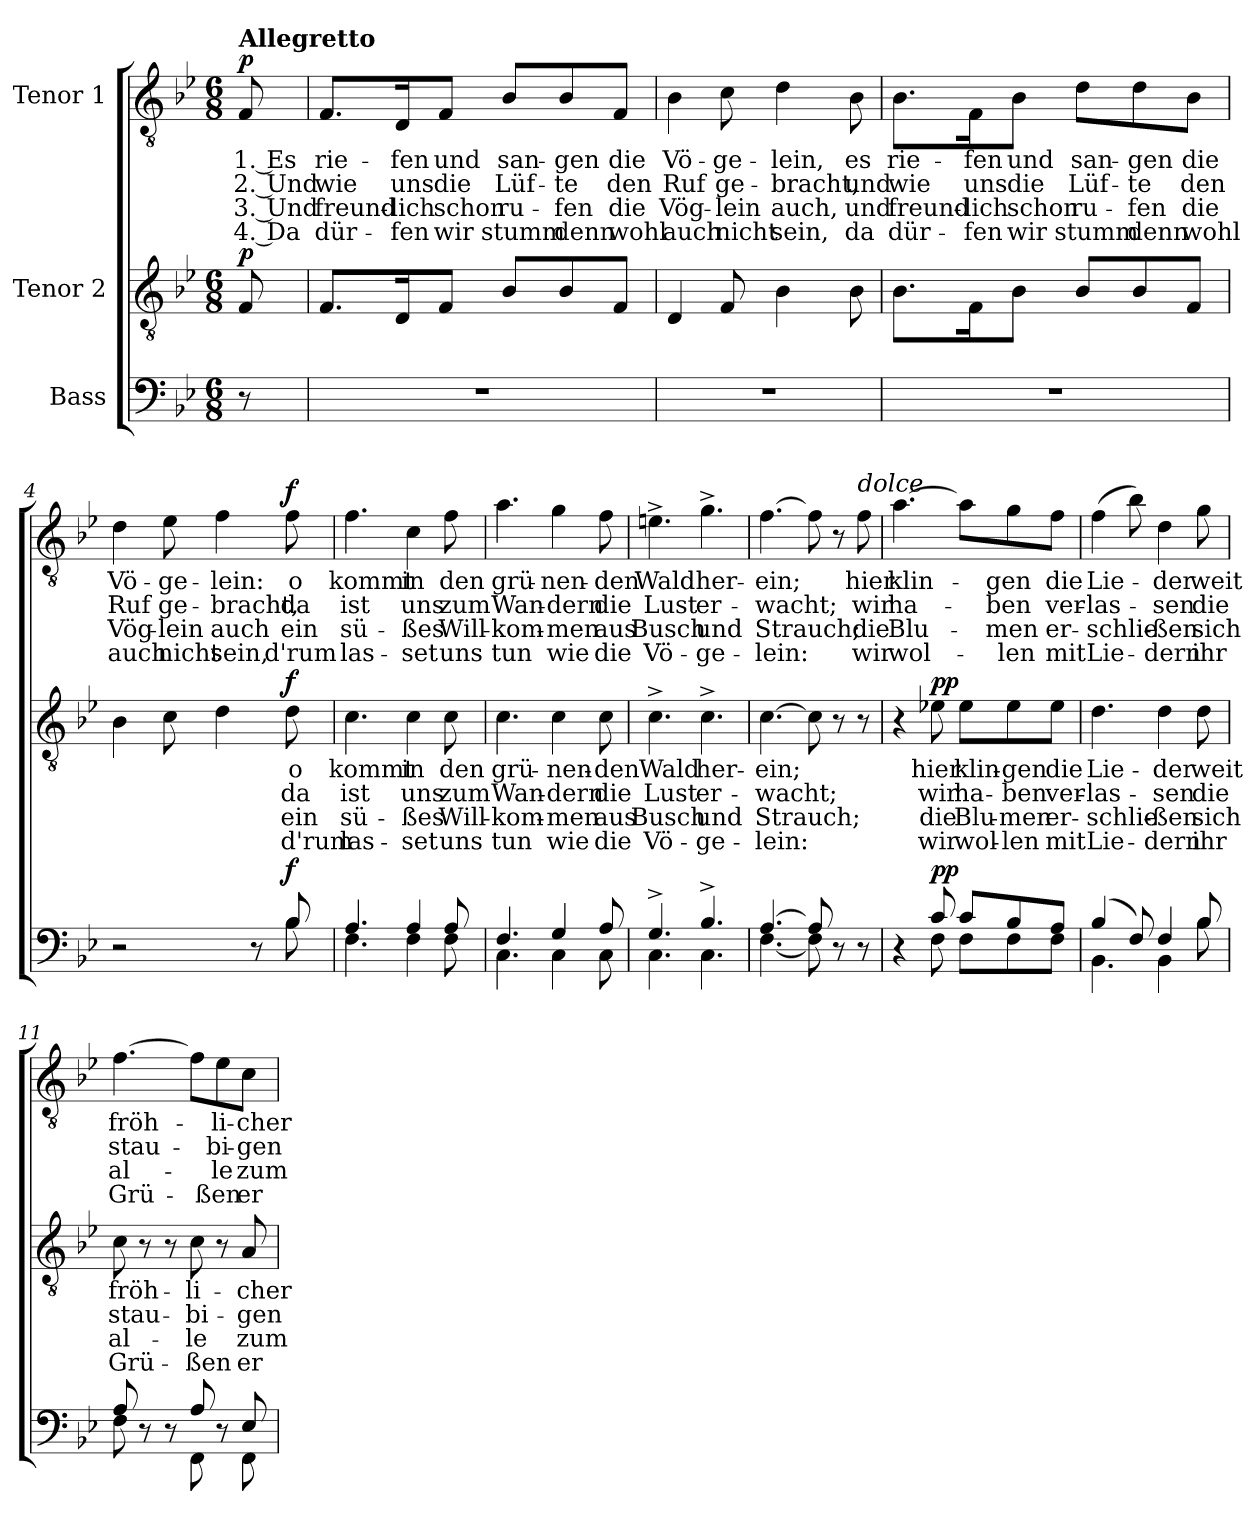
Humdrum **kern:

**kern	**dynam	**kern	**text	**text	**text	**text	**dynam	**kern	**text	**text	**text	**text	**dynam
*part3	*part3	*part2	*part2	*part2	*part2	*part2	*part2	*part1	*part1	*part1	*part1	*part1	*part1
*staff3	*staff3	*staff2	*staff2	*staff2	*staff2	*staff2	*staff2	*staff1	*staff1	*staff1	*staff1	*staff1	*staff1
*I"Bass	*	*I"Tenor 2	*	*	*	*	*	*I"Tenor 1	*	*	*	*	*
*clefF4	*	*clefGv2	*	*	*	*	*	*clefGv2	*	*	*	*	*
*k[b-e-]	*	*k[b-e-]	*	*	*	*	*	*k[b-e-]	*	*	*	*	*
*M6/8	*	*M6/8	*	*	*	*	*	*M6/8	*	*	*	*	*
=	=	=	=	=	=	=	=	=	=	=	=	=	=
!	!	!	!	!	!	!	!	!LO:TX:a:B:t=Allegretto	!	!	!	!	!
!	!	!	!	!	!	!	!LO:DY:a	!	!LO:LY:b	!LO:LY:b	!LO:LY:b	!LO:LY:b	!LO:DY:a
8r	.	8F/	.	.	.	.	p	8F/	1. Es	2. Und	3. Und	4. Da	p
=1	=1	=1	=1	=1	=1	=1	=1	=1	=1	=1	=1	=1	=1
!	!	!	!	!	!	!	!	!	!LO:LY:b	!LO:LY:b	!LO:LY:b	!LO:LY:b	!
2.r	.	8.F/L	.	.	.	.	.	8.F/L	rie-	wie	freund-	dür-	.
!	!	!	!	!	!	!	!	!	!LO:LY:b	!LO:LY:b	!LO:LY:b	!LO:LY:b	!
.	.	16D/K	.	.	.	.	.	16D/K	-fen	uns	-lich	-fen	.
!	!	!	!	!	!	!	!	!	!LO:LY:b	!LO:LY:b	!LO:LY:b	!LO:LY:b	!
.	.	8F/J	.	.	.	.	.	8F/J	und	die	schon	wir	.
!	!	!	!	!	!	!	!	!	!LO:LY:b	!LO:LY:b	!LO:LY:b	!LO:LY:b	!
.	.	8B-/L	.	.	.	.	.	8B-/L	san-	Lüf-	ru-	stumm	.
!	!	!	!	!	!	!	!	!	!LO:LY:b	!LO:LY:b	!LO:LY:b	!LO:LY:b	!
.	.	8B-/	.	.	.	.	.	8B-/	-gen	-te	-fen	denn	.
!	!	!	!	!	!	!	!	!	!LO:LY:b	!LO:LY:b	!LO:LY:b	!LO:LY:b	!
.	.	8F/J	.	.	.	.	.	8F/J	die	den	die	wohl	.
=2	=2	=2	=2	=2	=2	=2	=2	=2	=2	=2	=2	=2	=2
!	!	!	!	!	!	!	!	!	!LO:LY:b	!LO:LY:b	!LO:LY:b	!LO:LY:b	!
2.r	.	4D/	.	.	.	.	.	4B-\	Vö-	Ruf	Vög-	auch	.
!	!	!	!	!	!	!	!	!	!LO:LY:b	!LO:LY:b	!LO:LY:b	!LO:LY:b	!
.	.	8F/	.	.	.	.	.	8c\	-ge-	ge-	-lein	nicht	.
!	!	!	!	!	!	!	!	!	!LO:LY:b	!LO:LY:b	!LO:LY:b	!LO:LY:b	!
.	.	4B-\	.	.	.	.	.	4d\	-lein,	-bracht,	auch,	sein,	.
!	!	!	!	!	!	!	!	!	!LO:LY:b	!LO:LY:b	!LO:LY:b	!LO:LY:b	!
.	.	8B-\	.	.	.	.	.	8B-\	es	und	und	da	.
!!LO:LB:g=z
=3	=3	=3	=3	=3	=3	=3	=3	=3	=3	=3	=3	=3	=3
!	!	!	!	!	!	!	!	!	!LO:LY:b	!LO:LY:b	!LO:LY:b	!LO:LY:b	!
2.r	.	8.B-\L	.	.	.	.	.	8.B-\L	rie-	wie	freund-	dür-	.
!	!	!	!	!	!	!	!	!	!LO:LY:b	!LO:LY:b	!LO:LY:b	!LO:LY:b	!
.	.	16F\K	.	.	.	.	.	16F\K	-fen	uns	-lich	-fen	.
!	!	!	!	!	!	!	!	!	!LO:LY:b	!LO:LY:b	!LO:LY:b	!LO:LY:b	!
.	.	8B-\J	.	.	.	.	.	8B-\J	und	die	schon	wir	.
!	!	!	!	!	!	!	!	!	!LO:LY:b	!LO:LY:b	!LO:LY:b	!LO:LY:b	!
.	.	8B-/L	.	.	.	.	.	8d\L	san-	Lüf-	ru-	stumm	.
!	!	!	!	!	!	!	!	!	!LO:LY:b	!LO:LY:b	!LO:LY:b	!LO:LY:b	!
.	.	8B-/	.	.	.	.	.	8d\	-gen	-te	-fen	denn	.
!	!	!	!	!	!	!	!	!	!LO:LY:b	!LO:LY:b	!LO:LY:b	!LO:LY:b	!
.	.	8F/J	.	.	.	.	.	8B-\J	die	den	die	wohl	.
=4	=4	=4	=4	=4	=4	=4	=4	=4	=4	=4	=4	=4	=4
*^	*	*	*	*	*	*	*	*	*	*	*	*	*
!	!	!	!	!	!	!	!	!	!	!LO:LY:b	!LO:LY:b	!LO:LY:b	!LO:LY:b	!
2r	2ryy	.	4B-\	.	.	.	.	.	4d\	Vö-	Ruf	Vög-	auch	.
!	!	!	!	!	!	!	!	!	!	!LO:LY:b	!LO:LY:b	!LO:LY:b	!LO:LY:b	!
.	.	.	8c\	.	.	.	.	.	8e-\	-ge-	ge-	-lein	nicht	.
!	!	!	!	!	!	!	!	!	!	!LO:LY:b	!LO:LY:b	!LO:LY:b	!LO:LY:b	!
.	.	.	4d\	.	.	.	.	.	4f\	-lein:	-bracht,	auch	sein,	.
8r	8ryy	.	.	.	.	.	.	.	.	.	.	.	.	.
!	!	!LO:DY:a	!	!LO:LY:b	!LO:LY:b	!LO:LY:b	!LO:LY:b	!LO:DY:a	!	!LO:LY:b	!LO:LY:b	!LO:LY:b	!LO:LY:b	!LO:DY:a
8B-/	8B-\	f	8d\	o	da	ein	d'rum	f	8f\	o	da	ein	d'rum	f
=5	=5	=5	=5	=5	=5	=5	=5	=5	=5	=5	=5	=5	=5	=5
!	!	!	!	!LO:LY:b	!LO:LY:b	!LO:LY:b	!LO:LY:b	!	!	!LO:LY:b	!LO:LY:b	!LO:LY:b	!LO:LY:b	!
4.A/	4.F\	.	4.c\	kommt	ist	sü-	las-	.	4.f\	kommt	ist	sü-	las-	.
!	!	!	!	!LO:LY:b	!LO:LY:b	!LO:LY:b	!LO:LY:b	!	!	!LO:LY:b	!LO:LY:b	!LO:LY:b	!LO:LY:b	!
4A/	4F\	.	4c\	in	uns	-ßes	-set	.	4c\	in	uns	-ßes	-set	.
!	!	!	!	!LO:LY:b	!LO:LY:b	!LO:LY:b	!LO:LY:b	!	!	!LO:LY:b	!LO:LY:b	!LO:LY:b	!LO:LY:b	!
8A/	8F\	.	8c\	den	zum	Will-	uns	.	8f\	den	zum	Will-	uns	.
!!LO:LB:g=z
=6	=6	=6	=6	=6	=6	=6	=6	=6	=6	=6	=6	=6	=6	=6
!	!	!	!	!LO:LY:b	!LO:LY:b	!LO:LY:b	!LO:LY:b	!	!	!LO:LY:b	!LO:LY:b	!LO:LY:b	!LO:LY:b	!
4.F/	4.C\	.	4.c\	grü-	Wan-	-kom-	tun	.	4.a\	grü-	Wan-	-kom-	tun	.
!	!	!	!	!LO:LY:b	!LO:LY:b	!LO:LY:b	!LO:LY:b	!	!	!LO:LY:b	!LO:LY:b	!LO:LY:b	!LO:LY:b	!
4G/	4C\	.	4c\	-nen-	-dern	-men	wie	.	4g\	-nen-	-dern	-men	wie	.
!	!	!	!	!LO:LY:b	!LO:LY:b	!LO:LY:b	!LO:LY:b	!	!	!LO:LY:b	!LO:LY:b	!LO:LY:b	!LO:LY:b	!
8A/	8C\	.	8c\	-den	die	aus	die	.	8f\	-den	die	aus	die	.
=7	=7	=7	=7	=7	=7	=7	=7	=7	=7	=7	=7	=7	=7	=7
!	!	!	!	!LO:LY:b	!LO:LY:b	!LO:LY:b	!LO:LY:b	!	!	!LO:LY:b	!LO:LY:b	!LO:LY:b	!LO:LY:b	!
4.G^/	4.C\	.	4.c^\	Wald	Lust	Busch	Vö-	.	4.en^\	Wald	Lust	Busch	Vö-	.
!	!	!	!	!LO:LY:b	!LO:LY:b	!LO:LY:b	!LO:LY:b	!	!	!LO:LY:b	!LO:LY:b	!LO:LY:b	!LO:LY:b	!
4.B-^/	4.C\	.	4.c^\	her-	er-	und	-ge-	.	4.g^\	her-	er-	und	-ge-	.
=8	=8	=8	=8	=8	=8	=8	=8	=8	=8	=8	=8	=8	=8	=8
!	!	!	!	!LO:LY:b	!LO:LY:b	!LO:LY:b	!LO:LY:b	!	!	!LO:LY:b	!LO:LY:b	!LO:LY:b	!LO:LY:b	!
[4.A/	[4.F\	.	[4.c\	-ein;	-wacht;	Strauch;	-lein:	.	[4.f\	-ein;	-wacht;	Strauch;	-lein:	.
8A/]	8F\]	.	8c\]	.	.	.	.	.	8f\]	.	.	.	.	.
8r	8ryy	.	8r	.	.	.	.	.	8r	.	.	.	.	.
!	!	!	!	!	!	!	!	!	!LO:TX:a:i:t=dolce	!	!	!	!	!
!	!	!	!	!	!	!	!	!	!	!LO:LY:b	!LO:LY:b	!LO:LY:b	!LO:LY:b	!
8r	8ryy	.	8r	.	.	.	.	.	8f\	hier	wir	die	wir	.
=9	=9	=9	=9	=9	=9	=9	=9	=9	=9	=9	=9	=9	=9	=9
!	!	!	!	!	!	!	!	!	!	!LO:LY:b	!LO:LY:b	!LO:LY:b	!LO:LY:b	!
4r	4ryy	.	4r	.	.	.	.	.	[4.a\	klin-	ha-	Blu-	wol-	.
!	!	!LO:DY:a	!	!LO:LY:b	!LO:LY:b	!LO:LY:b	!LO:LY:b	!LO:DY:a	!	!	!	!	!	!
8c/	8F\	pp	8e-X\	hier	wir	die	wir	pp	.	.	.	.	.	.
!	!	!	!	!LO:LY:b	!LO:LY:b	!LO:LY:b	!LO:LY:b	!	!	!	!	!	!	!
8c/L	8F\L	.	8e-\L	klin-	ha-	Blu-	wol-	.	8a\L]	.	.	.	.	.
!	!	!	!	!LO:LY:b	!LO:LY:b	!LO:LY:b	!LO:LY:b	!	!	!LO:LY:b	!LO:LY:b	!LO:LY:b	!LO:LY:b	!
8B-/	8F\	.	8e-\	-gen	-ben	-men	-len	.	8g\	-gen	-ben	-men	-len	.
!	!	!	!	!LO:LY:b	!LO:LY:b	!LO:LY:b	!LO:LY:b	!	!	!LO:LY:b	!LO:LY:b	!LO:LY:b	!LO:LY:b	!
8A/J	8F\J	.	8e-\J	die	ver-	er-	mit	.	8f\J	die	ver-	er-	mit	.
!!LO:PB:g=z
=10	=10	=10	=10	=10	=10	=10	=10	=10	=10	=10	=10	=10	=10	=10
!	!	!	!	!LO:LY:b	!LO:LY:b	!LO:LY:b	!LO:LY:b	!	!	!LO:LY:b	!LO:LY:b	!LO:LY:b	!LO:LY:b	!
(4B-/	4.BB-\	.	4.d\	Lie-	-las-	-schlie-	Lie-	.	(4f\	Lie-	-las-	-schlie-	Lie-	.
8F/)	.	.	.	.	.	.	.	.	8b-\)	.	.	.	.	.
!	!	!	!	!LO:LY:b	!LO:LY:b	!LO:LY:b	!LO:LY:b	!	!	!LO:LY:b	!LO:LY:b	!LO:LY:b	!LO:LY:b	!
4F/	4BB-\	.	4d\	-der	-sen	-ßen	-dern	.	4d\	-der	-sen	-ßen	-dern	.
!	!	!	!	!LO:LY:b	!LO:LY:b	!LO:LY:b	!LO:LY:b	!	!	!LO:LY:b	!LO:LY:b	!LO:LY:b	!LO:LY:b	!
8B-/	8B-\	.	8d\	weit	die	sich	ihr	.	8g\	weit	die	sich	ihr	.
=11	=11	=11	=11	=11	=11	=11	=11	=11	=11	=11	=11	=11	=11	=11
!	!	!	!	!LO:LY:b	!LO:LY:b	!LO:LY:b	!LO:LY:b	!	!	!LO:LY:b	!LO:LY:b	!LO:LY:b	!LO:LY:b	!
8A/	8F\	.	8c\	fröh-	stau-	al-	Grü-	.	[4.f\	fröh-	stau-	al-	Grü-	.
8r	8ryy	.	8r	.	.	.	.	.	.	.	.	.	.	.
8r	8ryy	.	8r	.	.	.	.	.	.	.	.	.	.	.
!	!	!	!	!LO:LY:b	!LO:LY:b	!LO:LY:b	!LO:LY:b	!	!	!	!	!	!	!
8A/	8FF\	.	8c\	-li-	-bi-	-le	-ßen	.	8f\L]	.	.	.	.	.
!	!	!	!	!	!	!	!	!	!	!LO:LY:b	!LO:LY:b	!LO:LY:b	!LO:LY:b	!
8r	8ryy	.	8r	.	.	.	.	.	8e-\	-li-	-bi-	-le	-ßen	.
!	!	!	!	!LO:LY:b	!LO:LY:b	!LO:LY:b	!LO:LY:b	!	!	!LO:LY:b	!LO:LY:b	!LO:LY:b	!LO:LY:b	!
8E-/	8FF\	.	8A/	-cher	-gen	zum	er-	.	8c\J	-cher	-gen	zum	er-	.
*v	*v	*	*	*	*	*	*	*	*	*	*	*	*	*
=	=	=	=	=	=	=	=	=	=	=	=	=	=
*-	*-	*-	*-	*-	*-	*-	*-	*-	*-	*-	*-	*-	*-
